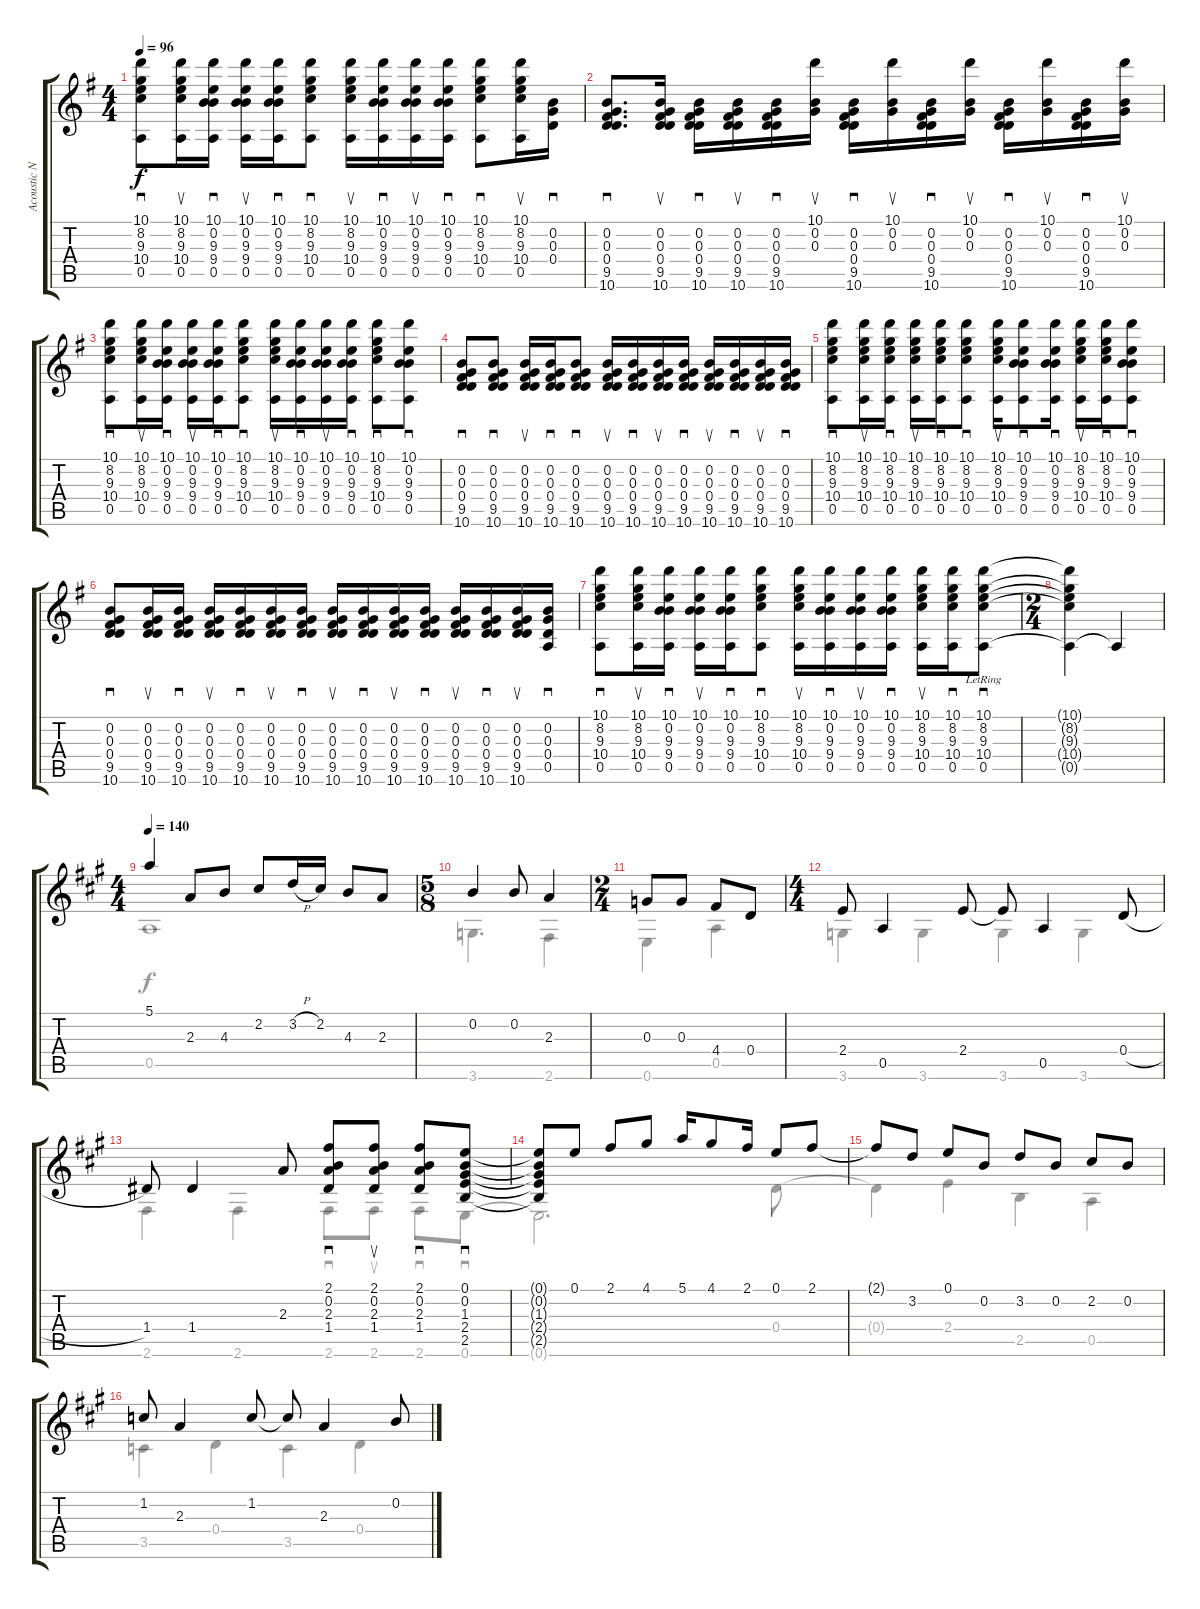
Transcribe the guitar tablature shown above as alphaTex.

\track ("Acoustic Nylon String Guitar" "Acoustic N") {instrument acousticguitarnylon}
\staff {score tabs}
\tuning (E4 B3 G3 D3 A2 E2) {hide}
\voice
\ts (4 4)
\tempo 96
\clef g2
\ks g
(10.1 8.2 9.3 10.4 0.5).8{sd dy f} (10.1 8.2 9.3 10.4 0.5).16{su} (10.1 0.2 9.3 9.4 0.5).16{sd} (10.1 0.2 9.3 9.4 0.5).16{su} (10.1 0.2 9.3 9.4 0.5).16{sd} (10.1 8.2 9.3 10.4 0.5).8{sd} (10.1 8.2 9.3 10.4 0.5).16{su} (10.1 0.2 9.3 9.4 0.5).16{sd} (10.1 0.2 9.3 9.4 0.5).16{su} (10.1 0.2 9.3 9.4 0.5).16{sd} (10.1 8.2 9.3 10.4 0.5).8{sd} (10.1 8.2 9.3 10.4 0.5).16{su} (0.2 0.3 0.4).16{sd} |
(0.2 0.3 0.4 9.5 10.6).8{d sd} (0.2 0.3 0.4 9.5 10.6).16{su} (0.2 0.3 0.4 9.5 10.6).16{sd} (0.2 0.3 0.4 9.5 10.6).16{su} (0.2 0.3 0.4 9.5 10.6).16{sd} (10.1 0.2 0.3).16{su} (0.2 0.3 0.4 9.5 10.6).16{sd} (10.1 0.2 0.3).16{su} (0.2 0.3 0.4 9.5 10.6).16{sd} (10.1 0.2 0.3).16{su} (0.2 0.3 0.4 9.5 10.6).16{sd} (10.1 0.2 0.3).16{su} (0.2 0.3 0.4 9.5 10.6).16{sd} (10.1 0.2 0.3).16{su} |
(10.1 8.2 9.3 10.4 0.5).8{sd} (10.1 8.2 9.3 10.4 0.5).16{su} (10.1 0.2 9.3 9.4 0.5).16{sd} (10.1 0.2 9.3 9.4 0.5).16{su} (10.1 0.2 9.3 9.4 0.5).16{sd} (10.1 8.2 9.3 10.4 0.5).8{sd} (10.1 8.2 9.3 10.4 0.5).16{su} (10.1 0.2 9.3 9.4 0.5).16{sd} (10.1 0.2 9.3 9.4 0.5).16{su} (10.1 0.2 9.3 9.4 0.5).16{sd} (10.1 8.2 9.3 10.4 0.5).8{sd} (10.1 0.2 9.3 9.4 0.5).8{sd} |
(0.2 0.3 0.4 9.5 10.6).8{sd} (0.2 0.3 0.4 9.5 10.6).8{sd} (0.2 0.3 0.4 9.5 10.6).16{su} (0.2 0.3 0.4 9.5 10.6).16{sd} (0.2 0.3 0.4 9.5 10.6).8{sd} (0.2 0.3 0.4 9.5 10.6).16{su} (0.2 0.3 0.4 9.5 10.6).16{sd} (0.2 0.3 0.4 9.5 10.6).16{su} (0.2 0.3 0.4 9.5 10.6).16{sd} (0.2 0.3 0.4 9.5 10.6).16{su} (0.2 0.3 0.4 9.5 10.6).16{sd} (0.2 0.3 0.4 9.5 10.6).16{su} (0.2 0.3 0.4 9.5 10.6).16{sd} |
(10.1 8.2 9.3 10.4 0.5).8{sd} (10.1 8.2 9.3 10.4 0.5).16{su} (10.1 8.2 9.3 10.4 0.5).16{sd} (10.1 8.2 9.3 10.4 0.5).16{su} (10.1 8.2 9.3 10.4 0.5).16{sd} (10.1 8.2 9.3 10.4 0.5).8{sd} (10.1 8.2 9.3 10.4 0.5).16{su} (10.1 0.2 9.3 9.4 0.5).8{sd} (10.1 0.2 9.3 9.4 0.5).16{sd} (10.1 8.2 9.3 10.4 0.5).16{su} (10.1 8.2 9.3 10.4 0.5).16{sd} (10.1 0.2 9.3 9.4 0.5).8{sd} |
(0.2 0.3 0.4 9.5 10.6).8{sd} (0.2 0.3 0.4 9.5 10.6).16{su} (0.2 0.3 0.4 9.5 10.6).16{sd} (0.2 0.3 0.4 9.5 10.6).16{su} (0.2 0.3 0.4 9.5 10.6).16{sd} (0.2 0.3 0.4 9.5 10.6).16{su} (0.2 0.3 0.4 9.5 10.6).16{sd} (0.2 0.3 0.4 9.5 10.6).16{su} (0.2 0.3 0.4 9.5 10.6).16{sd} (0.2 0.3 0.4 9.5 10.6).16{su} (0.2 0.3 0.4 9.5 10.6).16{sd} (0.2 0.3 0.4 9.5 10.6).16{su} (0.2 0.3 0.4 9.5 10.6).16{sd} (0.2 0.3 0.4 9.5 10.6).16{su} (0.2 0.3 0.4 0.5).16{sd} |
(10.1 8.2 9.3 10.4 0.5).8{sd} (10.1 8.2 9.3 10.4 0.5).16{su} (10.1 0.2 9.3 9.4 0.5).16{sd} (10.1 0.2 9.3 9.4 0.5).16{su} (10.1 0.2 9.3 9.4 0.5).16{sd} (10.1 8.2 9.3 10.4 0.5).8{sd} (10.1 8.2 9.3 10.4 0.5).16{su} (10.1 0.2 9.3 9.4 0.5).16{sd} (10.1 0.2 9.3 9.4 0.5).16{su} (10.1 0.2 9.3 9.4 0.5).16{sd} (10.1 8.2 9.3 10.4 0.5).16{su} (10.1 8.2 9.3 10.4 0.5).16{sd} (10.1{lr} 8.2{lr} 9.3{lr} 10.4{lr} 0.5{lr}).8{sd} |
\ts (2 4)
(10.1{t} 8.2{t} 9.3{t} 10.4{t} 0.5{t}).4 0.5{t}.4 |
\ts (4 4)
\tempo 140
\ks a
5.1.4 2.3.8 4.3.8 2.2.8 3.2{h}.16 2.2.16 4.3.8 2.3.8 |
\ts (5 8)
0.2.4 0.2.8 2.3.4 |
\ts (2 4)
0.3.8 0.3.8 4.4.8 0.4.8 |
\ts (4 4)
2.4.8 0.5.4 2.4.8 2.4{t}.8 0.5.4 0.4{h}.8 |
1.4.8 1.4.4 2.3.8 (2.1 0.2 2.3 1.4).8{sd} (2.1 0.2 2.3 1.4).8{su} (2.1 0.2 2.3 1.4).8{sd} (0.1 0.2 1.3 2.4 2.5).8{sd} |
(0.1{t} 0.2{t} 1.3{t} 2.4{t} 2.5{t}).8 0.1.8 2.1.8 4.1.8 5.1.16 4.1.8 2.1.16 0.1.8 2.1.8 |
2.1{t}.8 3.2.8 0.1.8 0.2.8 3.2.8 0.2.8 2.2.8 0.2.8 |
1.2.8 2.3.4 1.2.8 1.2{t}.8 2.3.4 0.2.8
\voice
\clef g2
\ottava regular
\simile none
\ks g
|
|
|
|
|
|
|
|
\ks a
0.5.1 |
3.6.4{d} 2.6.4 |
0.6.4 0.5.4 |
3.6.4 3.6.4 3.6.4 3.6.4 |
2.6.4 2.6.4 2.6.8{sd} 2.6.8{su} 2.6.8{sd} 0.6.8{sd} |
0.6{t}.2{d} 0.4.8 |
0.4{t}.4 2.4.4 2.5.4 0.5.4 |
3.5.4 0.4.4 3.5.4 0.4.4
